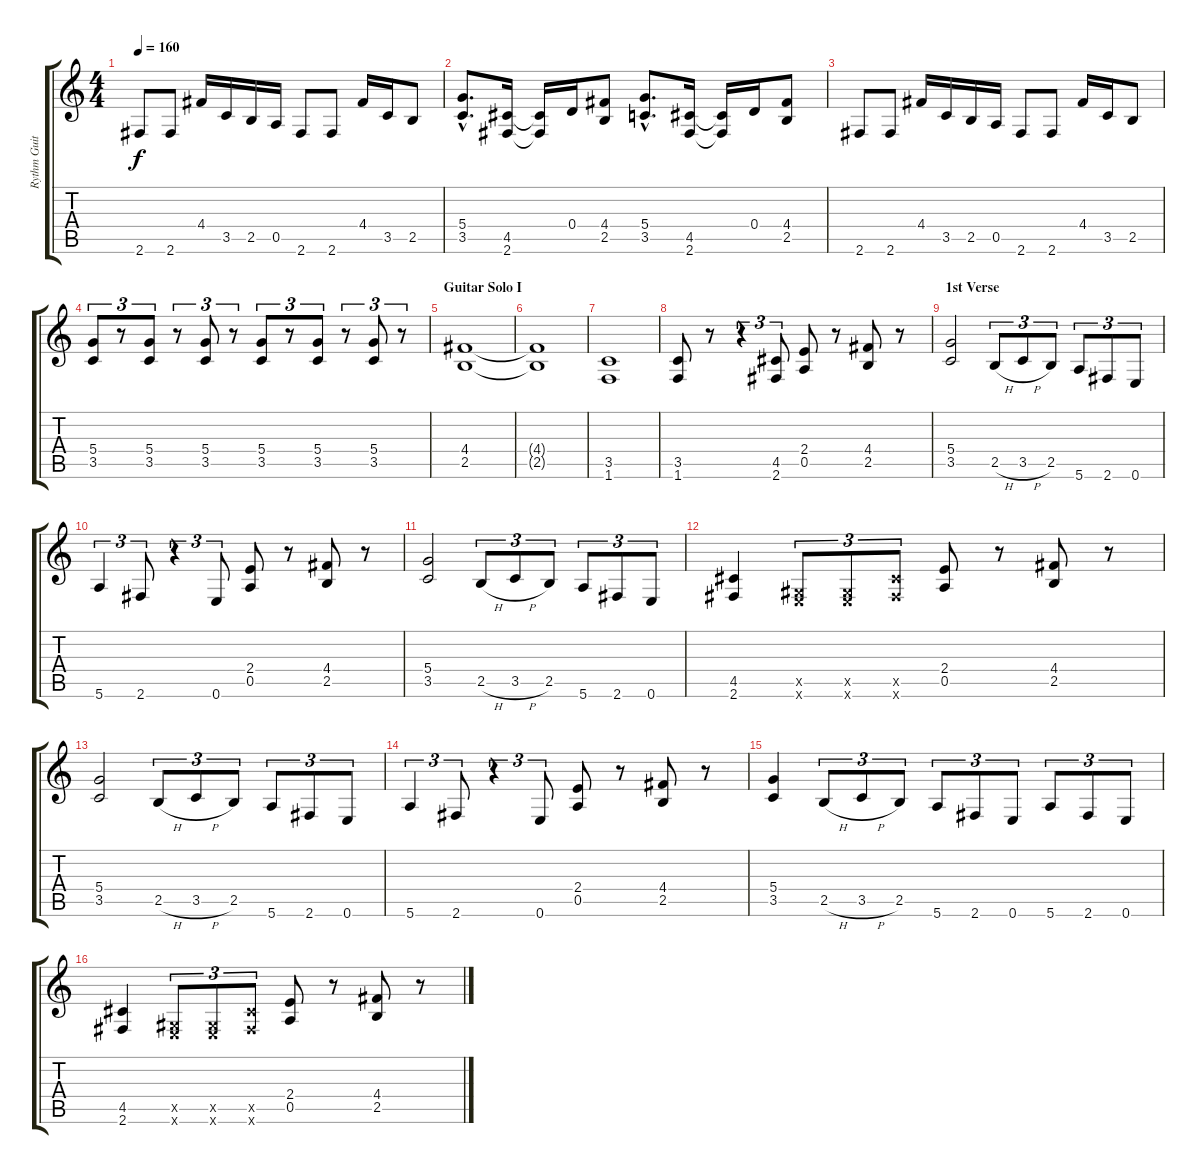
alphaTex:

\track ("Rythm Guitar (Dave Mustaine)" "Rythm Guit") {instrument distortionguitar}
\staff {score tabs}
\tuning (E4 B3 G3 D3 A2 E2) {hide}
\ts (4 4)
\tempo 160
\clef g2
\ks c
2.6.8{dy f} 2.6.8 4.4.16 3.5.16 2.5.16 0.5.16 2.6.8 2.6.8 4.4.16 3.5.16 2.5.8 |
(5.4{hac} 3.5{hac}).8{d} (4.5 2.6).16 (4.5{t} 2.6{t}).16 0.4.16 (4.4 2.5).8 (5.4{hac} 3.5{hac}).8{d} (4.5 2.6).16 (4.5{t} 2.6{t}).16 0.4.16 (4.4 2.5).8 |
2.6.8 2.6.8 4.4.16 3.5.16 2.5.16 0.5.16 2.6.8 2.6.8 4.4.16 3.5.16 2.5.8 |
(5.4 3.5).8{tu (3 2)} r.8{tu (3 2)} (5.4 3.5).8{tu (3 2)} r.8{tu (3 2)} (5.4 3.5).8{tu (3 2)} r.8{tu (3 2)} (5.4 3.5).8{tu (3 2)} r.8{tu (3 2)} (5.4 3.5).8{tu (3 2)} r.8{tu (3 2)} (5.4 3.5).8{tu (3 2)} r.8{tu (3 2)} |
\section ("" "Guitar Solo I")
(4.4 2.5).1 |
(4.4{t} 2.5{t}).1 |
(3.5 1.6).1 |
(3.5 1.6).8 r.8 r.4{tu (3 2)} (4.5 2.6).8{tu (3 2)} (2.4 0.5).8 r.8 (4.4 2.5).8 r.8 |
\section ("" "1st Verse")
(5.4 3.5).2 2.5{h}.8{tu (3 2)} 3.5{h}.8{tu (3 2)} 2.5.8{tu (3 2)} 5.6.8{tu (3 2)} 2.6.8{tu (3 2)} 0.6.8{tu (3 2)} |
5.6.4{tu (3 2)} 2.6.8{tu (3 2)} r.4{tu (3 2)} 0.6.8{tu (3 2)} (2.4 0.5).8 r.8 (4.4 2.5).8 r.8 |
(5.4 3.5).2 2.5{h}.8{tu (3 2)} 3.5{h}.8{tu (3 2)} 2.5.8{tu (3 2)} 5.6.8{tu (3 2)} 2.6.8{tu (3 2)} 0.6.8{tu (3 2)} |
(4.5 2.6).4 (-1.5{x} 0.6{x}).8{tu (3 2)} (-1.5{x} 0.6{x}).8{tu (3 2)} (4.5{x} 2.6{x}).8{tu (3 2)} (2.4 0.5).8 r.8 (4.4 2.5).8 r.8 |
(5.4 3.5).2 2.5{h}.8{tu (3 2)} 3.5{h}.8{tu (3 2)} 2.5.8{tu (3 2)} 5.6.8{tu (3 2)} 2.6.8{tu (3 2)} 0.6.8{tu (3 2)} |
5.6.4{tu (3 2)} 2.6.8{tu (3 2)} r.4{tu (3 2)} 0.6.8{tu (3 2)} (2.4 0.5).8 r.8 (4.4 2.5).8 r.8 |
(5.4 3.5).4 2.5{h}.8{tu (3 2)} 3.5{h}.8{tu (3 2)} 2.5.8{tu (3 2)} 5.6.8{tu (3 2)} 2.6.8{tu (3 2)} 0.6.8{tu (3 2)} 5.6.8{tu (3 2)} 2.6.8{tu (3 2)} 0.6.8{tu (3 2)} |
(4.5 2.6).4 (-1.5{x} 0.6{x}).8{tu (3 2)} (-1.5{x} 0.6{x}).8{tu (3 2)} (4.5{x} 2.6{x}).8{tu (3 2)} (2.4 0.5).8 r.8 (4.4 2.5).8 r.8
